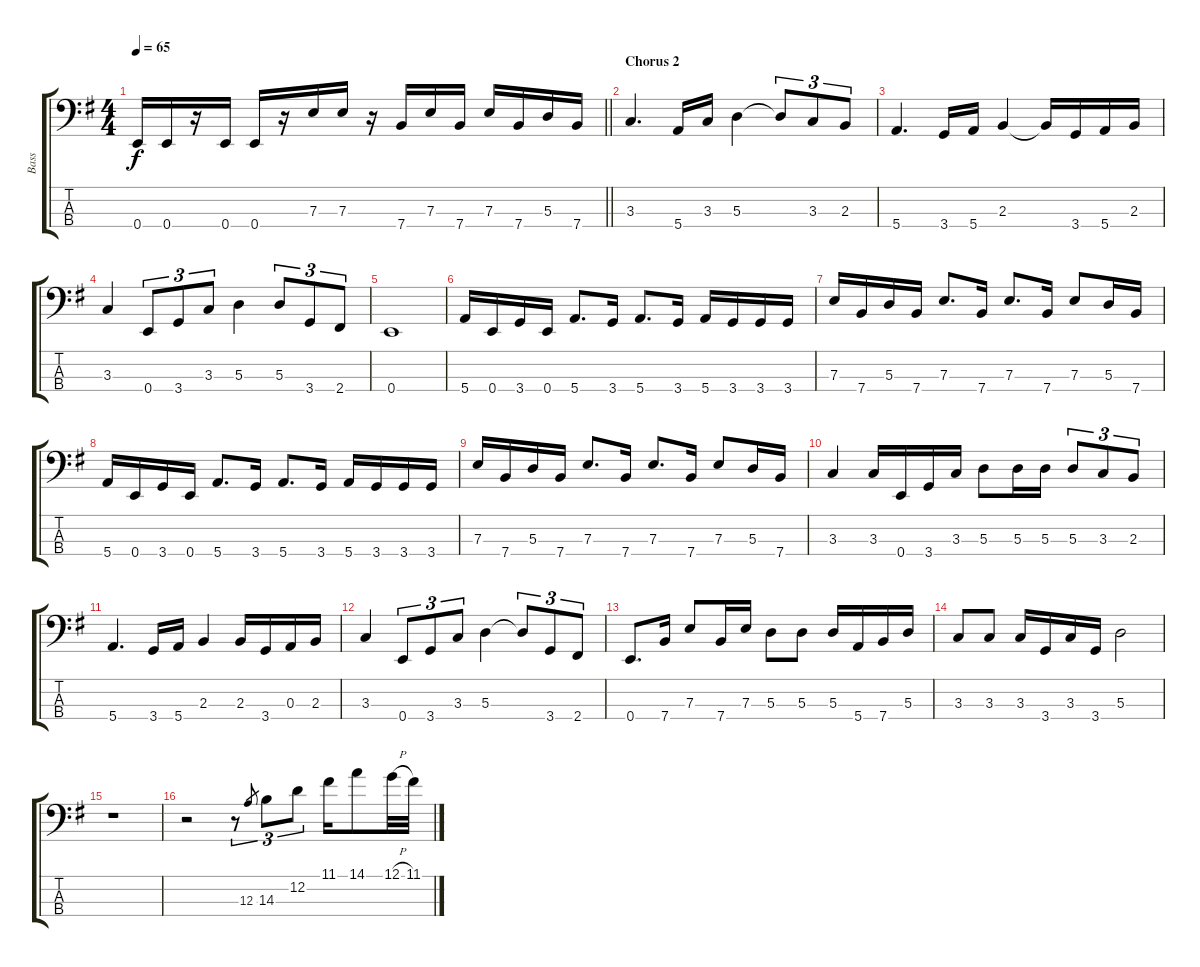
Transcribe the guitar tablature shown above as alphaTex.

\track ("Bass" "Bass") {instrument electricbassfinger}
\staff {score tabs}
\tuning (G2 D2 A1 E1) {hide}
\ts (4 4)
\tempo 65
\clef f4
\barLineRight lightlight
\ks g
0.4.16{dy f} 0.4.16 r.16 0.4.16 0.4.16 r.16 7.3.16 7.3.16 r.16 7.4.16 7.3.16 7.4.16 7.3.16 7.4.16 5.3.16 7.4.16 |
\section ("" "Chorus 2")
3.3.4{d} 5.4.16 3.3.16 5.3.4 5.3{t}.8{tu (3 2)} 3.3.8{tu (3 2)} 2.3.8{tu (3 2)} |
5.4.4{d} 3.4.16 5.4.16 2.3.4 2.3{t}.16 3.4.16 5.4.16 2.3.16 |
3.3.4 0.4.8{tu (3 2)} 3.4.8{tu (3 2)} 3.3.8{tu (3 2)} 5.3.4 5.3.8{tu (3 2)} 3.4.8{tu (3 2)} 2.4.8{tu (3 2)} |
0.4.1 |
5.4.16 0.4.16 3.4.16 0.4.16 5.4.8{d} 3.4.16 5.4.8{d} 3.4.16 5.4.16 3.4.16 3.4.16 3.4.16 |
7.3.16 7.4.16 5.3.16 7.4.16 7.3.8{d} 7.4.16 7.3.8{d} 7.4.16 7.3.8 5.3.16 7.4.16 |
5.4.16 0.4.16 3.4.16 0.4.16 5.4.8{d} 3.4.16 5.4.8{d} 3.4.16 5.4.16 3.4.16 3.4.16 3.4.16 |
7.3.16 7.4.16 5.3.16 7.4.16 7.3.8{d} 7.4.16 7.3.8{d} 7.4.16 7.3.8 5.3.16 7.4.16 |
3.3.4 3.3.16 0.4.16 3.4.16 3.3.16 5.3.8 5.3.16 5.3.16 5.3.8{tu (3 2)} 3.3.8{tu (3 2)} 2.3.8{tu (3 2)} |
5.4.4{d} 3.4.16 5.4.16 2.3.4 2.3.16 3.4.16 0.3.16 2.3.16 |
3.3.4 0.4.8{tu (3 2)} 3.4.8{tu (3 2)} 3.3.8{tu (3 2)} 5.3.4 5.3{t}.8{tu (3 2)} 3.4.8{tu (3 2)} 2.4.8{tu (3 2)} |
0.4.8{d} 7.4.16 7.3.8 7.4.16 7.3.16 5.3.8 5.3.8 5.3.16 5.4.16 7.4.16 5.3.16 |
3.3.8 3.3.8 3.3.16 3.4.16 3.3.16 3.4.16 5.3.2 |
r.1 |
r.2 r.8{tu (3 2)} 12.3.8{gr} 14.3.8{tu (3 2)} 12.2.8{tu (3 2)} 11.1.16 14.1.8 12.1{h}.32 11.1.32
